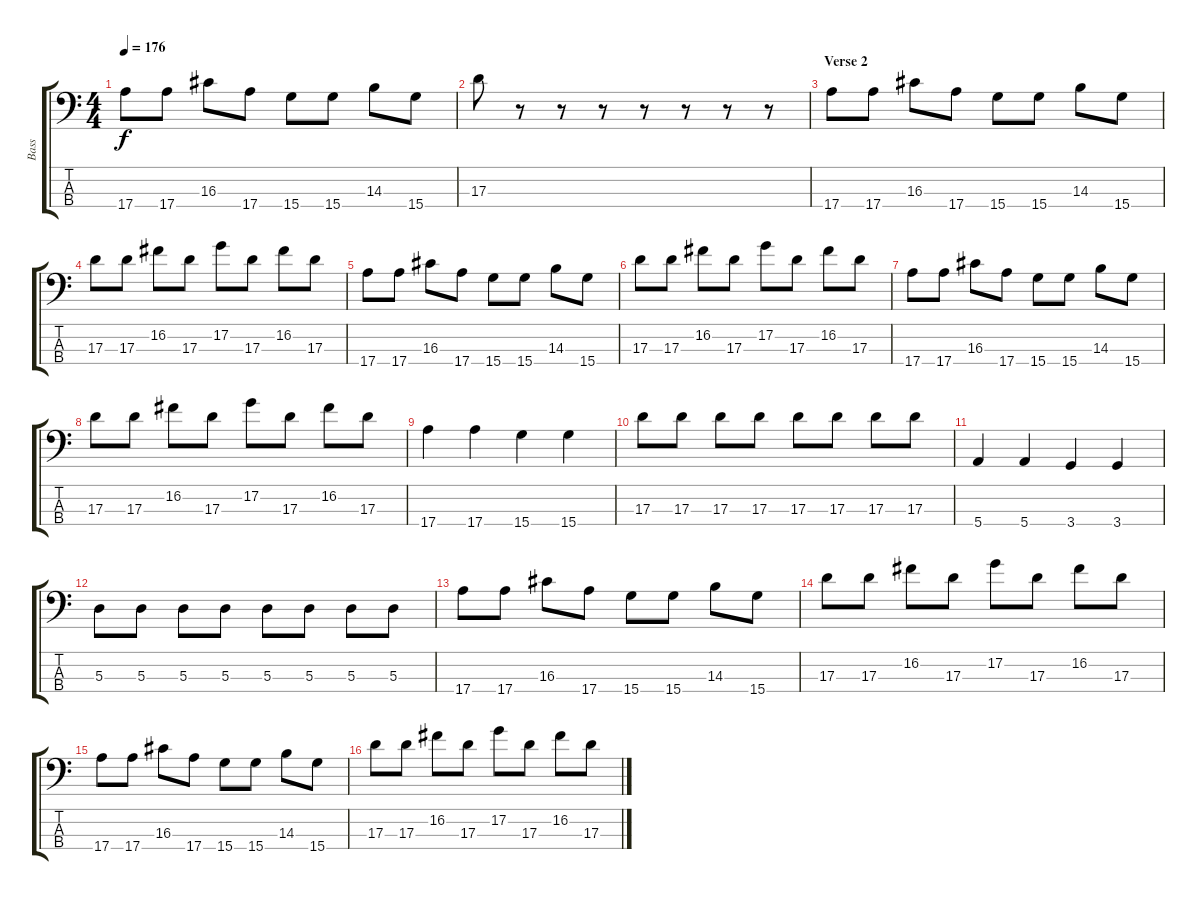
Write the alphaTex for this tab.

\track ("Bass" "Bass") {instrument electricbassfinger}
\staff {score tabs}
\tuning (G2 D2 A1 E1) {hide}
\ts (4 4)
\tempo 176
\clef f4
\ks c
17.4.8{dy f} 17.4.8 16.3.8 17.4.8 15.4.8 15.4.8 14.3.8 15.4.8 |
17.3.8 r.8 r.8 r.8 r.8 r.8 r.8 r.8 |
\section ("" "Verse 2")
17.4.8 17.4.8 16.3.8 17.4.8 15.4.8 15.4.8 14.3.8 15.4.8 |
17.3.8 17.3.8 16.2.8 17.3.8 17.2.8 17.3.8 16.2.8 17.3.8 |
17.4.8 17.4.8 16.3.8 17.4.8 15.4.8 15.4.8 14.3.8 15.4.8 |
17.3.8 17.3.8 16.2.8 17.3.8 17.2.8 17.3.8 16.2.8 17.3.8 |
17.4.8 17.4.8 16.3.8 17.4.8 15.4.8 15.4.8 14.3.8 15.4.8 |
17.3.8 17.3.8 16.2.8 17.3.8 17.2.8 17.3.8 16.2.8 17.3.8 |
17.4.4 17.4.4 15.4.4 15.4.4 |
17.3.8 17.3.8 17.3.8 17.3.8 17.3.8 17.3.8 17.3.8 17.3.8 |
5.4.4 5.4.4 3.4.4 3.4.4 |
5.3.8 5.3.8 5.3.8 5.3.8 5.3.8 5.3.8 5.3.8 5.3.8 |
17.4.8 17.4.8 16.3.8 17.4.8 15.4.8 15.4.8 14.3.8 15.4.8 |
17.3.8 17.3.8 16.2.8 17.3.8 17.2.8 17.3.8 16.2.8 17.3.8 |
17.4.8 17.4.8 16.3.8 17.4.8 15.4.8 15.4.8 14.3.8 15.4.8 |
17.3.8 17.3.8 16.2.8 17.3.8 17.2.8 17.3.8 16.2.8 17.3.8
